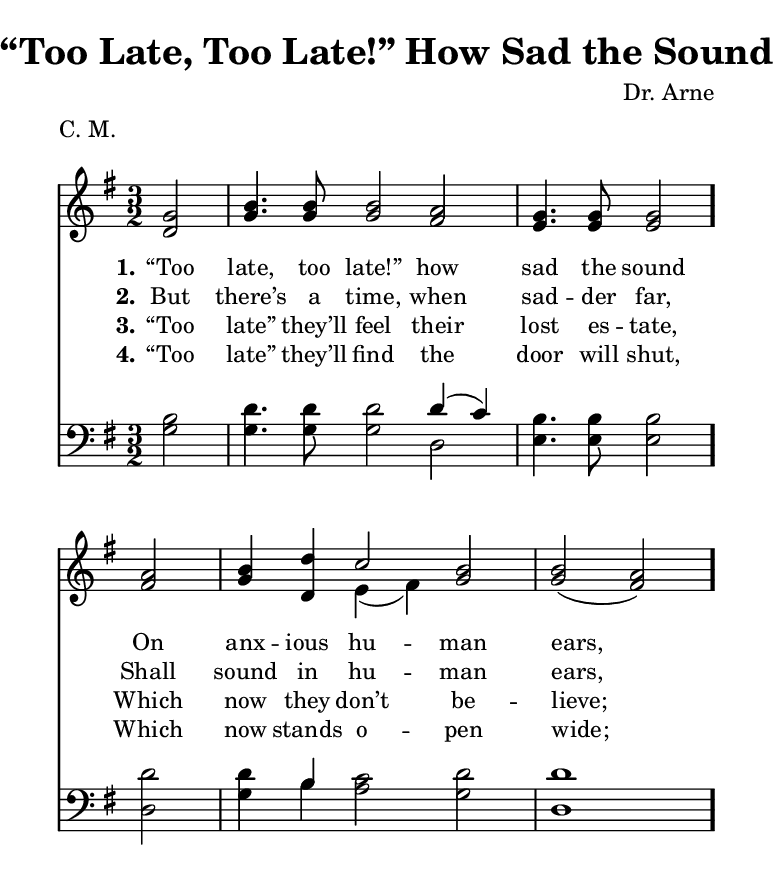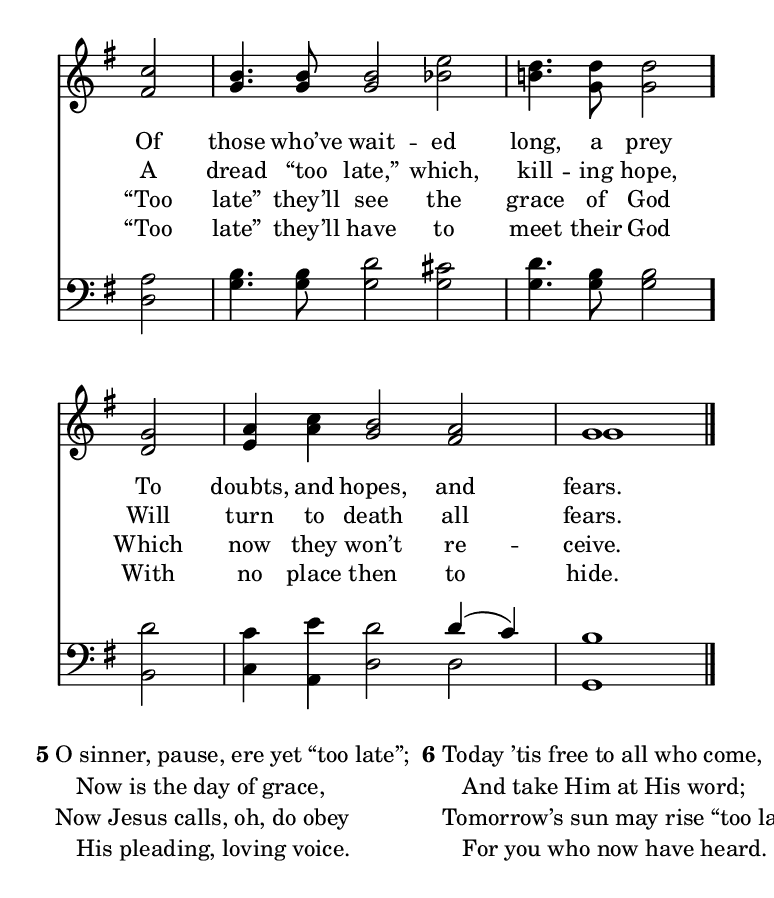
\include "common/global.ily"
\paper {
  \include "common/paper.ily"
  ragged-bottom = ##t
  page-count = #(cond (is-eogsized 2) (#t #f))
  systems-per-page = #(cond (is-eogsized 1) (#t #f))
}

\header{
  %gospel
  hymnnumber = "46"
  title = "“Too Late, Too Late!” How Sad the Sound"
  tunename = "Arlington"
  meter = "C. M."
  poet = ""
  composer = "Dr. Arne"
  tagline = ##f
}

% for fermata in MIDI
ta = { \tempo 4=120 }
tb = { \tempo 4=60  }

patternAA = { c2 | c4. c8 c2 c2      | c4. c8 c2 }
patternAB = { c2 | c4. c8 c2 c4( c4) | c4. c8 c2 }
patternBA = { c2 | c4 c4 c2      c2      | c2( c2) }
patternBB = { c2 | c4 c4 c4( c4) c2      | c2( c2) }
patternBC = { c2 | c4 c4 c2      c2      | c1      }
patternBD = { c2 | c4 c4 c2      c4( c4) | c1      }

global = {
  \include "common/overrides.ily"
  \override Staff.TimeSignature.style = #'numbered
  \time 3/2
  \override Score.MetronomeMark.transparent = ##t % hide all fermata changes too
  \ta
  \key g \major
  \partial 2
  \autoBeamOff
}

notesSoprano = {
\global
\relative c'' {

  \changePitch \patternAA { g | b b b a | g g g }
  \changePitch \patternBA { a | b d c b | b a }
  \changePitch \patternAA { c | b b b e | d d d }
  \changePitch \patternBC { g, | a c b a | g }

  \bar "|."

}
}

notesAlto = {
\global
\relative e' {

  \changePitch \patternAA { d | g g g fis | e e e }
  \changePitch \patternBB { fis | g d e fis g | g fis }
  \changePitch \patternAA { fis | g g g bes | b! g g }
  \changePitch \patternBC { d | e a g fis | g }

}
}

notesTenor = {
\global
\relative a {

  \changePitch \patternAB { b | d d d d c | b b b }
  \changePitch \patternBC { d | d b c d | d }
  \changePitch \patternAA { a | b b d cis | d b b }
  \changePitch \patternBD { d | c e d d c | b }

}
}

notesBass = {
\global
\relative f {

  \changePitch \patternAA { g | g g g d | e e e }
  \changePitch \patternBC { d | g b a g | d }
  \changePitch \patternAA { d | g g g g | g g g }
  \changePitch \patternBC { b, | c a d d | g, }

}
}

wordsA = \lyricmode {
\set stanza = "1."

“Too late, too late!” how sad the sound \bar "."
On anx -- ious hu -- man ears, \bar "." \eogbreak
Of those who’ve wait -- ed long, a prey \bar "."
To doubts, and hopes, and fears. \bar "." \eogbreak

}

wordsB = \lyricmode {
\set stanza = "2."

But there’s a time, when sad -- der far,
Shall sound in hu -- man ears,
A dread “too late,” which, kill -- ing hope,
Will turn to death all fears.

}

wordsC = \lyricmode {
\set stanza = "3."

“Too late” they’ll feel their lost es -- tate,
Which now they don’t be -- lieve;
“Too late” they’ll see the grace of God
Which now they won’t re -- ceive.

}

wordsD = \lyricmode {
\set stanza = "4."

“Too late” they’ll find the door will shut,
Which now stands o -- pen wide;
“Too late” they’ll have to meet their God
With no place then to hide.

}

wordsE = \markuplist {

\line { O sinner, pause, ere yet “too late”; }
\line { { \hspace #2 } Now is the day of grace, }
\line { Now Jesus calls, oh, do obey }
\line { { \hspace #2 } His pleading, loving voice. }

}

wordsF = \markuplist {

\line { Today ’tis free to all who come, }
\line { { \hspace #2 } And take Him at His word; }
\line { Tomorrow’s sun may rise “too late” }
\line { { \hspace #2 } For you who now have heard. }

}

\score {
  \context ChoirStaff <<
    \context Staff = upper <<
      \set Staff.autoBeaming = ##f
      \set ChoirStaff.systemStartDelimiter = #'SystemStartBar
      \set ChoirStaff.printPartCombineTexts = ##f
      \partcombine #'(2 . 11) \notesSoprano \notesAlto
      \context NullVoice = sopranos { \voiceOne << \notesSoprano >> }
      \context Lyrics = one   \lyricsto sopranos \wordsA
      \context Lyrics = two   \lyricsto sopranos \wordsB
      \context Lyrics = three \lyricsto sopranos \wordsC
      \context Lyrics = four  \lyricsto sopranos \wordsD
    >>
    \context Staff = men <<
      \set Staff.autoBeaming = ##f
      \clef bass
      \set ChoirStaff.printPartCombineTexts = ##f
      \partcombine #'(2 . 11) \notesTenor \notesBass
    >>
  >>
  \layout {
    \include "common/layout.ily"
  }
  #(cond ((ly:get-option 'eog-midi-permitted) #{ \midi{
    \include "common/midi.ily"
  } #}))
}

\noPageBreak

\markup { \vcenter \column {
  \vspace #1
  \fill-line {
    \null
    \line{ \bold 5 \column { \wordsE } }
    \null
    \line{ \bold 6 \column { \wordsF } }
    \null
  }
  \vspace #1
} }

\version "2.19.49"  % necessary for upgrading to future LilyPond versions.

% vi:set et ts=2 sw=2 ai nocindent syntax=lilypond:
